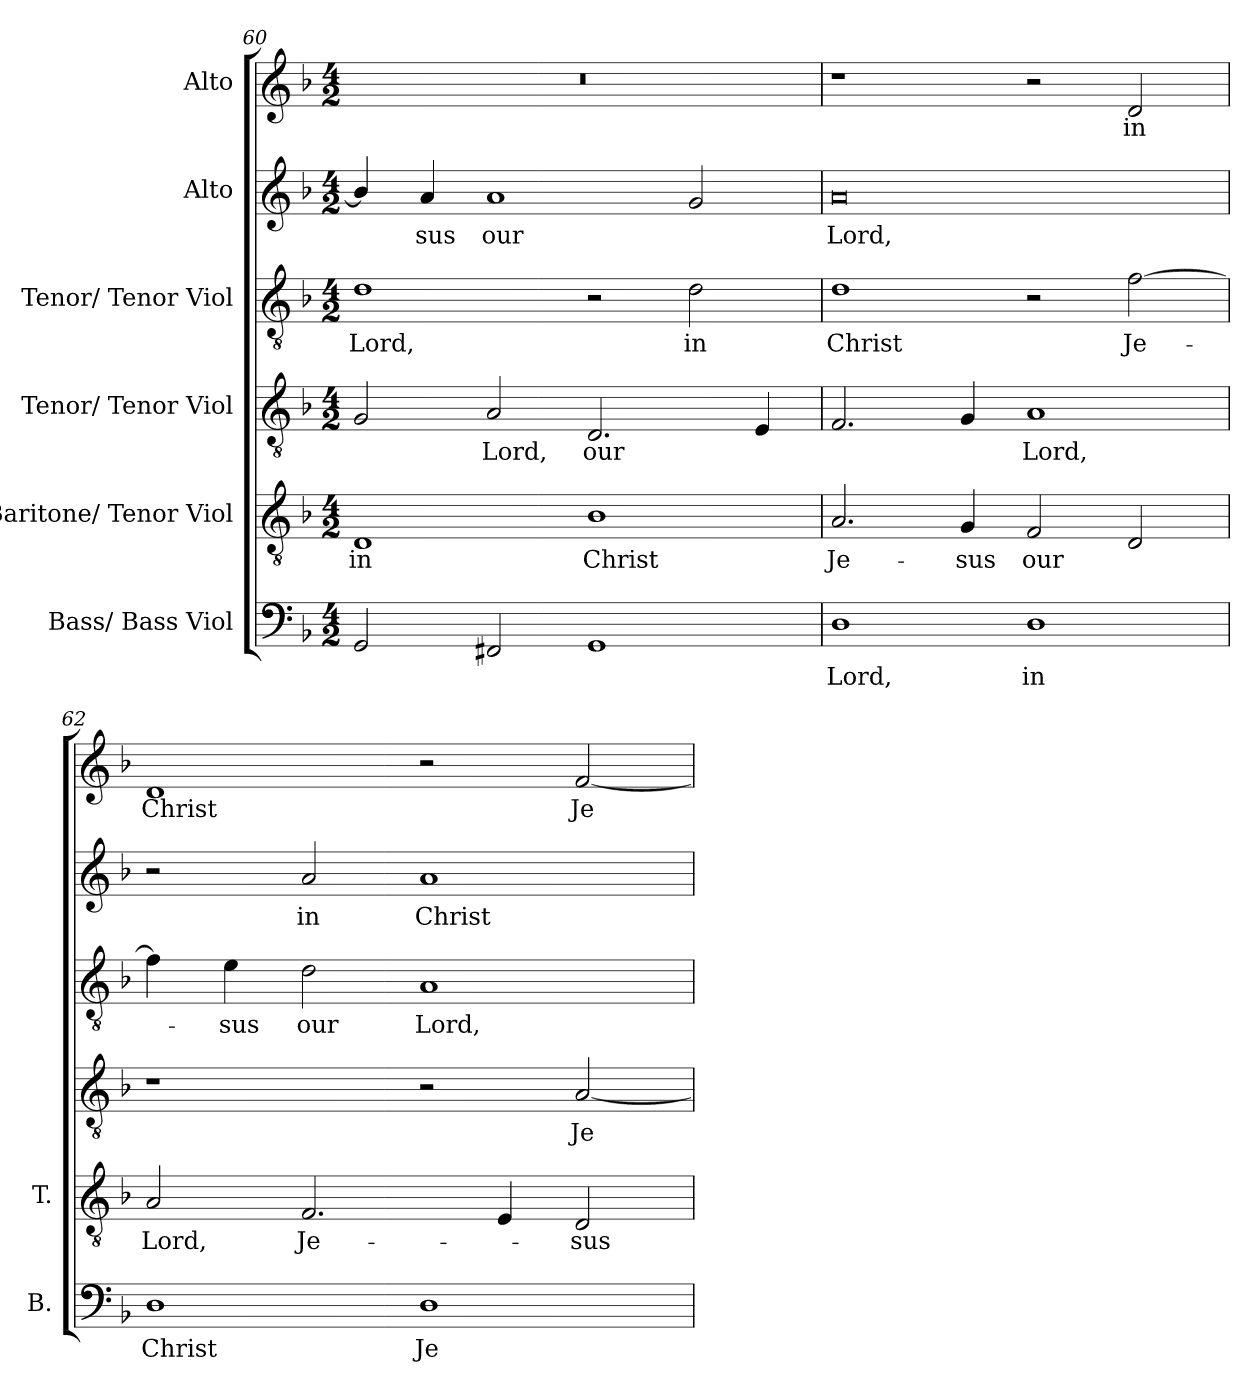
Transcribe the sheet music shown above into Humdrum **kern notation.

**kern	**text	**kern	**text	**kern	**text	**kern	**text	**kern	**text	**kern	**text
*part6	*part6	*part5	*part5	*part4	*part4	*part3	*part3	*part2	*part2	*part1	*part1
*staff6	*staff6	*staff5	*staff5	*staff4	*staff4	*staff3	*staff3	*staff2	*staff2	*staff1	*staff1
*I"Bass/ Bass Viol	*	*I"Baritone/ Tenor Viol	*	*I"Tenor/ Tenor Viol	*	*I"Tenor/ Tenor Viol	*	*I"Alto	*	*I"Alto	*
*I'B.	*	*I'T.	*	*	*	*	*	*	*	*	*
*clefF4	*	*clefGv2	*	*clefGv2	*	*clefGv2	*	*clefG2	*	*clefG2	*
*	*	*ITrd7c12	*	*ITrd7c12	*	*ITrd7c12	*	*	*	*	*
*k[b-]	*	*k[b-]	*	*k[b-]	*	*k[b-]	*	*k[b-]	*	*k[b-]	*
*F:	*	*F:	*	*F:	*	*F:	*	*F:	*	*F:	*
*M4/2	*	*M4/2	*	*M4/2	*	*M4/2	*	*M4/2	*	*M4/2	*
=60	=60	=60	=60	=60	=60	=60	=60	=60	=60	=60	=60
!	!	!	!LO:LY:b:color=#000000	!	!	!	!	!	!	!	!
!	!	!	!	!	!	!	!LO:LY:b:color=#000000	!	!	!LO:N:vis=1	!
2GGi/	.	1DDi	in	2GGi/	.	1Di	Lord,	4b-i/]	.	0r	.
!	!	!	!	!	!	!	!	!	!LO:LY:b:color=#000000	!	!
.	.	.	.	.	.	.	.	4ai/	-sus	.	.
!	!	!	!	!	!LO:LY:b:color=#000000	!	!	!	!	!	!
!	!	!	!	!	!	!	!	!	!LO:LY:b:color=#000000	!	!
2FF#Xi/	.	.	.	2AAi/	Lord,	.	.	1ai	our	.	.
!	!	!	!LO:LY:b:color=#000000	!	!	!	!	!	!	!	!
!	!	!	!	!	!LO:LY:b:color=#000000	!	!	!	!	!	!
1GGi	.	1BB-i	Christ	2.DDi/	our	2r	.	.	.	.	.
!	!	!	!	!	!	!	!LO:LY:b:color=#000000	!	!	!	!
.	.	.	.	.	.	2Di\	in	2gi/	.	.	.
.	.	.	.	4EEi/	.	.	.	.	.	.	.
!!LO:LB:g=z
=61	=61	=61	=61	=61	=61	=61	=61	=61	=61	=61	=61
!	!LO:LY:b:color=#000000	!	!	!	!	!	!	!	!	!	!
!	!	!	!LO:LY:b:color=#000000	!	!	!	!	!	!	!	!
!	!	!	!	!	!	!	!LO:LY:b:color=#000000	!	!	!	!
!	!	!	!	!	!	!	!	!	!LO:LY:b:color=#000000	!	!
1Di	Lord,	2.AAi/	Je-	2.FFi/	.	1Di	Christ	0ai	Lord,	1r	.
!	!	!	!LO:LY:b:color=#000000	!	!	!	!	!	!	!	!
.	.	4GGi/	-sus	4GGi/	.	.	.	.	.	.	.
!	!LO:LY:b:color=#000000	!	!	!	!	!	!	!	!	!	!
!	!	!	!LO:LY:b:color=#000000	!	!	!	!	!	!	!	!
!	!	!	!	!	!LO:LY:b:color=#000000	!	!	!	!	!	!
1Di	in	2FFi/	our	1AAi	Lord,	2r	.	.	.	2r	.
!	!	!	!	!	!	!	!LO:LY:b:color=#000000	!	!	!	!
!	!	!	!	!	!	!	!	!	!	!	!LO:LY:b:color=#000000
.	.	2DDi/	.	.	.	[2Fi\	Je-	.	.	2di/	in
=62	=62	=62	=62	=62	=62	=62	=62	=62	=62	=62	=62
!	!LO:LY:b:color=#000000	!	!	!	!	!	!	!	!	!	!
!	!	!	!LO:LY:b:color=#000000	!	!	!	!	!	!	!	!
!	!	!	!	!	!	!	!	!	!	!	!LO:LY:b:color=#000000
1Di	Christ	2AAi/	Lord,	1r	.	4Fi\]	.	2r	.	1di	Christ
!	!	!	!	!	!	!	!LO:LY:b:color=#000000	!	!	!	!
.	.	.	.	.	.	4Ei\	-sus	.	.	.	.
!	!	!	!LO:LY:b:color=#000000	!	!	!	!	!	!	!	!
!	!	!	!	!	!	!	!LO:LY:b:color=#000000	!	!	!	!
!	!	!	!	!	!	!	!	!	!LO:LY:b:color=#000000	!	!
.	.	2.FFi/	Je-	.	.	2Di\	our	2ai/	in	.	.
!	!LO:LY:b:color=#000000	!	!	!	!	!	!	!	!	!	!
!	!	!	!	!	!	!	!LO:LY:b:color=#000000	!	!	!	!
!	!	!	!	!	!	!	!	!	!LO:LY:b:color=#000000	!	!
1Di	Je-	.	.	2r	.	1AAi	Lord,	1ai	Christ	2r	.
.	.	4EEi/	.	.	.	.	.	.	.	.	.
!	!	!	!LO:LY:b:color=#000000	!	!	!	!	!	!	!	!
!	!	!	!	!	!LO:LY:b:color=#000000	!	!	!	!	!	!
!	!	!	!	!	!	!	!	!	!	!	!LO:LY:b:color=#000000
.	.	2DDi/	-sus	[2AAi/	Je-	.	.	.	.	[2fi/	Je-
=	=	=	=	=	=	=	=	=	=	=	=
*-	*-	*-	*-	*-	*-	*-	*-	*-	*-	*-	*-
